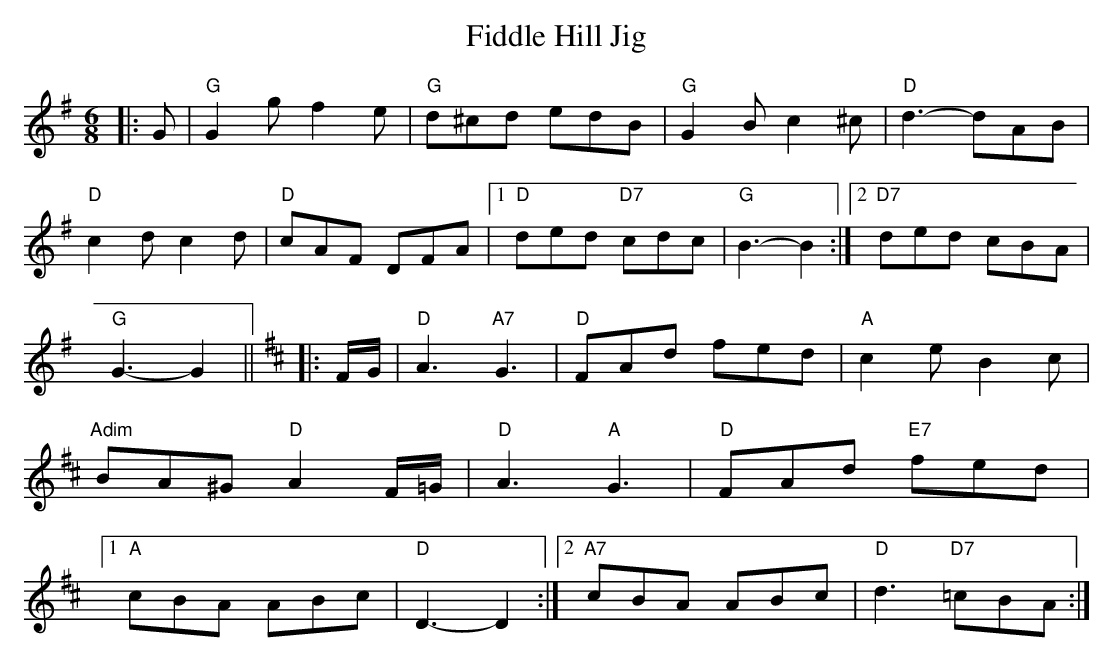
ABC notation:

X:1
T:Fiddle Hill Jig
M:6/8
E:12
K:G
|:G|"G"G2g f2e|"G"d^cd edB|"G"G2B c2^c|"D"d3-dAB|\
"D"c2d c2d|"D"cAF DFA|1 "D"ded "D7"cdc|"G"B3-B2:|2 "D7"ded cBA|"G"G3-G2||\
K:D
|:F/2G/2|"D"A3 "A7"G3|"D"FAd fed|"A"c2e B2c|"Adim"BA^G "D"A2F/2=G/2|\
"D"A3 "A"G3|"D"FAd "E7"fed|1 "A"cBA ABc|"D"D3-D2:|2 "A7"cBA ABc|"D"d3 "D7"=cBA:|**
